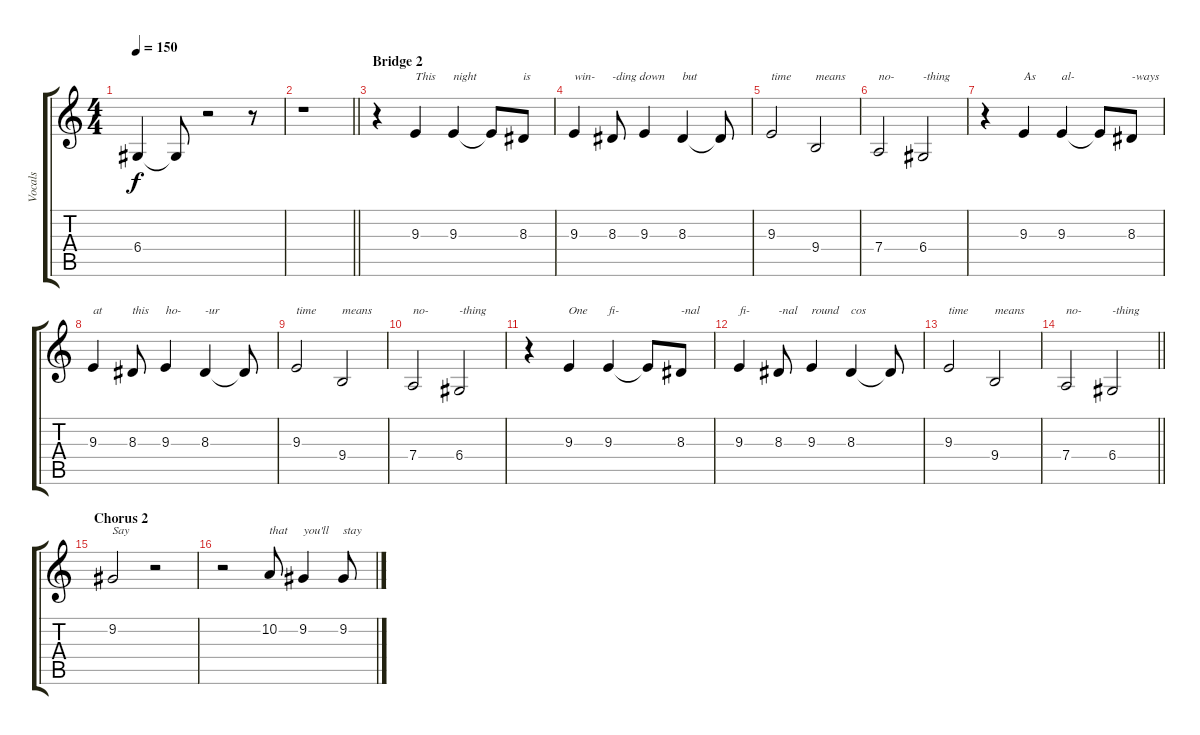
\track ("Vocals" "Vocals") {instrument tenorsax}
\staff {score tabs}
\tuning (E4 B3 G3 D3 A2 E2) {hide}
\ts (4 4)
\tempo 150
\clef g2
\ks c
6.4{t}.4{dy f} 6.4{t}.8 r.2 r.8 |
\barLineRight lightlight
r.1 |
\section ("" "Bridge 2")
r.4 9.3.4{txt "This"} 9.3.4{txt "night"} 9.3{t}.8 8.3.8{txt "is"} |
9.3.4{txt "win-"} 8.3.8{txt "-ding down"} 9.3.4 8.3.4{txt "but"} 8.3{t}.8 |
9.3.2{txt "time"} 9.4.2{txt "means"} |
7.4.2{txt "no-"} 6.4.2{txt "-thing"} |
r.4 9.3.4{txt "As"} 9.3.4{txt "al-"} 9.3{t}.8 8.3.8{txt "-ways"} |
9.3.4{txt "at"} 8.3.8{txt "this"} 9.3.4{txt "ho-"} 8.3.4{txt "-ur"} 8.3{t}.8 |
9.3.2{txt "time"} 9.4.2{txt "means"} |
7.4.2{txt "no-"} 6.4.2{txt "-thing"} |
r.4 9.3.4{txt "One"} 9.3.4{txt "fi-"} 9.3{t}.8 8.3.8{txt "-nal"} |
9.3.4{txt "fi-"} 8.3.8{txt "-nal"} 9.3.4{txt "round"} 8.3.4{txt "cos"} 8.3{t}.8 |
9.3.2{txt "time"} 9.4.2{txt "means"} |
\barLineRight lightlight
7.4.2{txt "no-"} 6.4.2{txt "-thing"} |
\section ("" "Chorus 2")
9.2.2{txt "Say"} r.2 |
r.2 10.2.8{txt "that"} 9.2.4{txt "you'll"} 9.2.8{txt "stay"}
